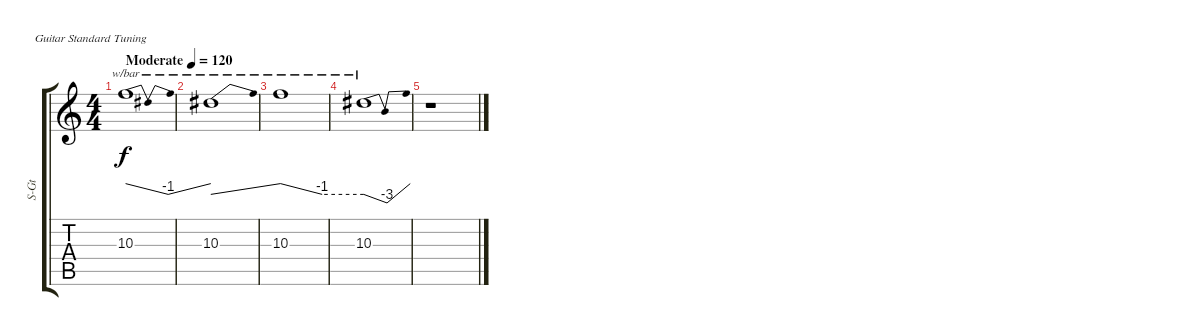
\bracketExtendMode groupsimilarinstruments
\otherSystemsTrackNameOrientation horizontal
\track ("Track 1" "S-Gt") {instrument acousticguitarsteel}
\staff {score tabs}
\tuning (E4 B3 G3 D3 A2 E2)
\ts (4 4)
\beaming (8 2 2 2 2)
\tempo (120 "Moderate")
\clef g2
\ks c
10.3.1{tbe (dip default 0 0 30 -4 60 0) dy f instrument acousticguitarsteel beam Down} |
10.3.1{tbe (dive default 0 -4 60 0) beam Down} |
10.3.1{tbe (custom default 0 0 30 -4 30 -4 60 -4) beam Down} |
10.3.1{tbe (dip default 0 -4 15 -12 30.599999999999998 -12 45 0) beam Down} |
r.1{beam Down}
